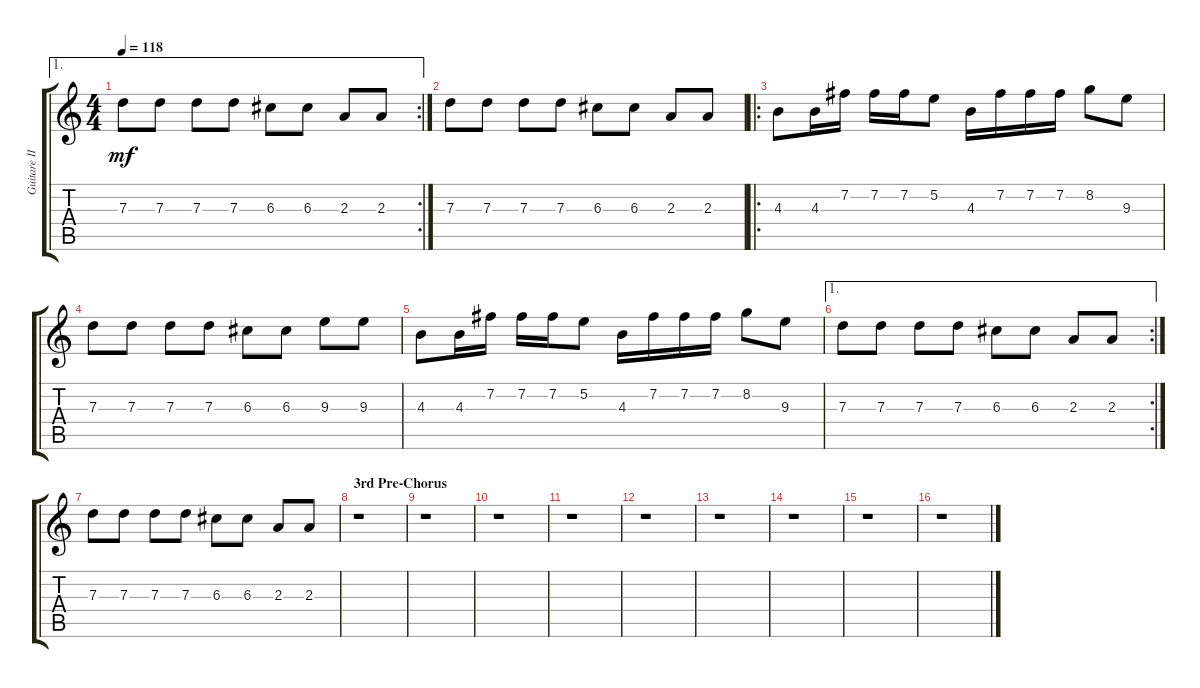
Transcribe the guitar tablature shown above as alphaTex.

\track ("Guitare III" "Guitare II") {instrument acousticguitarsteel}
\staff {score tabs}
\tuning (E4 B3 G3 D3 A2 E2) {hide}
\ae 1
\rc 2
\ts (4 4)
\tempo 118
\clef g2
\ks c
7.3.8{dy mf} 7.3.8 7.3.8 7.3.8 6.3.8 6.3.8 2.3.8 2.3.8 |
7.3.8 7.3.8 7.3.8 7.3.8 6.3.8 6.3.8 2.3.8 2.3.8 |
\ro
4.3.8 4.3.16 7.2.16 7.2.16 7.2.16 5.2.8 4.3.16 7.2.16 7.2.16 7.2.16 8.2.8 9.3.8 |
7.3.8 7.3.8 7.3.8 7.3.8 6.3.8 6.3.8 9.3.8 9.3.8 |
4.3.8 4.3.16 7.2.16 7.2.16 7.2.16 5.2.8 4.3.16 7.2.16 7.2.16 7.2.16 8.2.8 9.3.8 |
\ae 1
\rc 2
7.3.8 7.3.8 7.3.8 7.3.8 6.3.8 6.3.8 2.3.8 2.3.8 |
7.3.8 7.3.8 7.3.8 7.3.8 6.3.8 6.3.8 2.3.8 2.3.8 |
\section ("" "3rd Pre-Chorus ")
r.1 |
r.1 |
r.1 |
r.1 |
r.1 |
r.1 |
r.1 |
r.1 |
r.1
